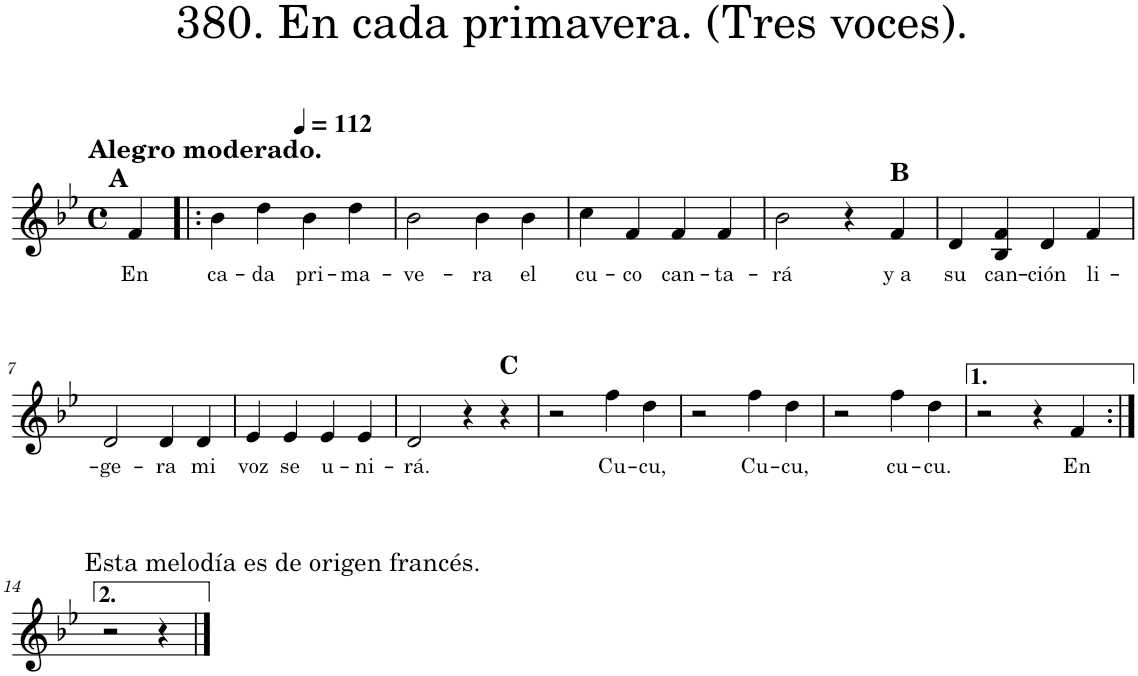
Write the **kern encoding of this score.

**kern	**text
*part1	*part1
*staff1	*staff1
*I"Piano	*
*I'Pno.	*
*clefG2	*
*k[b-e-]	*
*M4/4	*
*met(c)	*
*MM112	*
=1	=1
!LO:TX:a:B:t=A	!
!LO:TX:a:B:t=Alegro moderado.	!
!	!LO:LY:b
4f/	En
=2!|:	=2!|:
!	!LO:LY:b
4b-\	ca-
!	!LO:LY:b
4dd\	-da
!	!LO:LY:b
4b-\	pri-
!	!LO:LY:b
4dd\	-ma-
=3	=3
!	!LO:LY:b
2b-\	-ve-
!	!LO:LY:b
4b-\	-ra
!	!LO:LY:b
4b-\	el
=4	=4
!	!LO:LY:b
4cc\	cu-
!	!LO:LY:b
4f/	-co
!	!LO:LY:b
4f/	can-
!	!LO:LY:b
4f/	-ta-
=5	=5
!	!LO:LY:b
2b-\	-rá
4r	.
!LO:TX:a:B:t=B	!
!	!LO:LY:b
4f/	y a
=6	=6
!	!LO:LY:b
4d/	su
!	!LO:LY:b
4B-/ 4f/	can-
!	!LO:LY:b
4d/	-ción
!	!LO:LY:b
4f/	li-
!!LO:LB:g=z
=7	=7
!	!LO:LY:b
2d/	-ge-
!LO:TX:b:t=Esta melodía es de origen francés.	!
!	!LO:LY:b
4d/	-ra
!	!LO:LY:b
4d/	mi
=8	=8
!	!LO:LY:b
4e-/	voz
!	!LO:LY:b
4e-/	se
!	!LO:LY:b
4e-/	u-
!	!LO:LY:b
4e-/	-ni-
=9	=9
!	!LO:LY:b
2d/	-rá.
4r	.
!LO:TX:a:B:t=C	!
4r	.
=10	=10
2r	.
!	!LO:LY:b
4ff\	Cu-
!	!LO:LY:b
4dd\	-cu,
=11	=11
2r	.
!	!LO:LY:b
4ff\	Cu-
!	!LO:LY:b
4dd\	-cu,
=12	=12
2r	.
!	!LO:LY:b
4ff\	cu-
!	!LO:LY:b
4dd\	-cu.
=13	=13
2r	.
4r	.
!	!LO:LY:b
4f/	En
!!LO:LB:g=z
=14:|!	=14:|!
2r	.
4r	.
==	==
*-	*-
